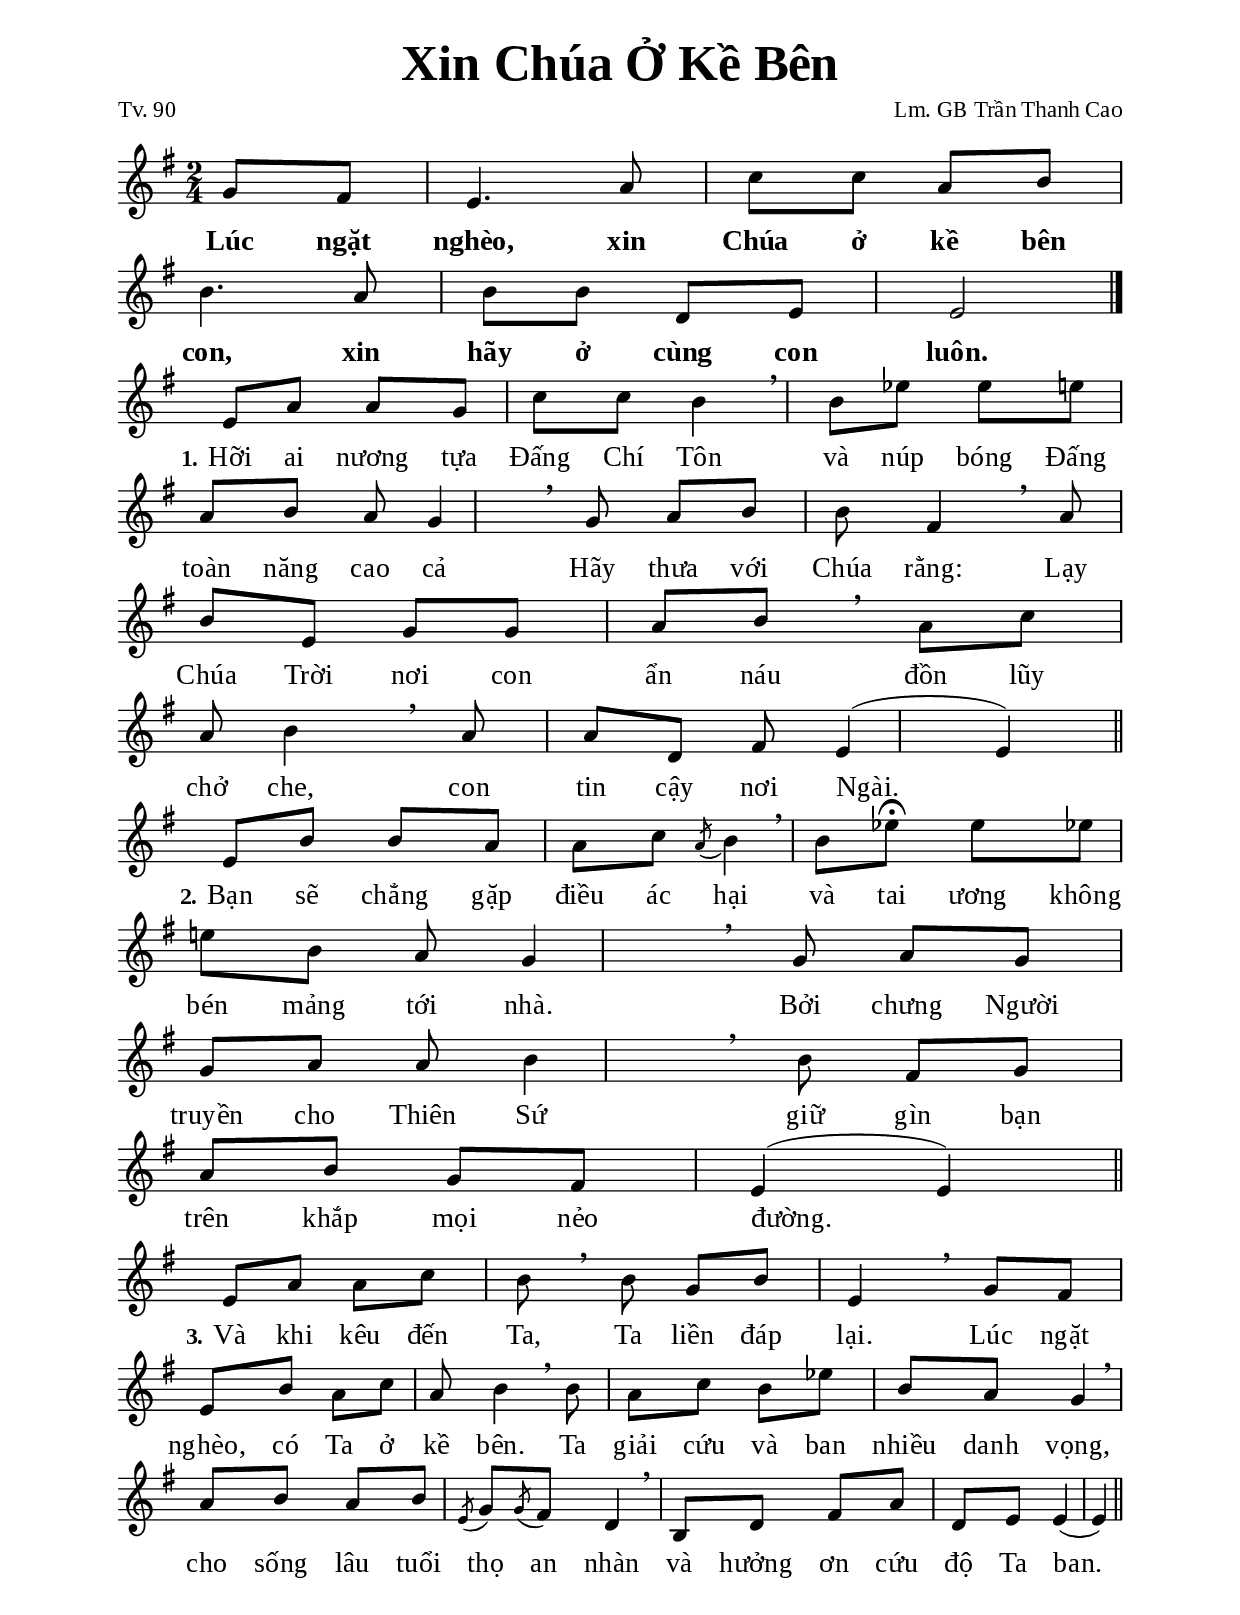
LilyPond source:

% Cài đặt chung
\version "2.22.1"
\include "english.ly"

\header {
  title = \markup { \fontsize #3 "Xin Chúa Ở Kề Bên" }
  poet = "Tv. 90"
  composer = "Lm. GB Trần Thanh Cao"
  arranger = " "
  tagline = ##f
}

% Nhạc điệp khúc
nhacDiepKhuc= \relative c'' {
  \partial 4 g8 fs |
  e4. a8 |
  c c a b |
  b4. a8 |
  b b d, e |
  e2 \bar "|."
}

% Nhạc phiên khúc
nhacPhienKhucMot = \relative c' {
  e8 a a g c c b4 \breathe
  b8 ef ef e a, b a g4 \breathe
  g8 a b b fs4 \breathe
  a8 b e, g g a b \breathe
  a c a b4 \breathe
  a8 a d, fs e4 \tweak extra-offset #'(0 . 3) ^(e) \bar "||"
}

nhacPhienKhucHai = \relative c' {
  e8 b' b a a c \acciaccatura a8 b4 \breathe
  b8 ef \fermata ef ef! e! b a g4 \breathe
  g8 a g g a a b4 \breathe
  b8 fs g a b g fs e4 \tweak extra-offset #'(0 . 3) ^(e) \bar "||"
}

nhacPhienKhucBa = \relative c' {
  e8 a a c b \breathe
  b g b e,4 \breathe
  g8 fs e b' a c a b4 \breathe
  b8 a c b ef b a g4 \breathe
  a8 b a b \acciaccatura e, g \acciaccatura g fs d4 \breathe
  b8 d fs a d, e e4 (e) \bar "||"
}

% Lời điệp khúc
loiDiepKhuc = \lyricmode {
  Lúc ngặt nghèo, xin Chúa ở kề bên con,
  xin hãy ở cùng con luôn.
}

% Lời phiên khúc
loiPhienKhucMot = \lyricmode {
  \set stanza = #"1."
  Hỡi ai nương tựa Đấng Chí Tôn
  và núp bóng Đấng toàn năng cao cả
  Hãy thưa với Chúa rằng: Lạy Chúa Trời nơi con ẩn náu
  đồn lũy chở che, con tin cậy nơi Ngài.
}

loiPhienKhucHai = \lyricmode {
  \set stanza = #"2."
  Bạn sẽ chẳng gặp điều ác hại
  và tai ương không bén mảng tới nhà.
  Bởi chưng Người truyền cho Thiên Sứ giữ gìn bạn
  trên khắp mọi nẻo đường.
}

loiPhienKhucBa = \lyricmode {
  \set stanza = #"3."
  Và khi kêu đến Ta, Ta liền đáp lại.
  Lúc ngặt nghèo, có Ta ở kề bên.
  Ta giải cứu và ban nhiều danh vọng,
  cho sống lâu tuổi thọ an nhàn
  và hưởng ơn cứu độ Ta ban.
}


% Dàn trang
\paper {
  #(set-paper-size "a4")
  top-margin = 20\mm
  bottom-margin = 15\mm
  left-margin = 20\mm
  right-margin = 20\mm
  indent = #0
  #(define fonts
    (make-pango-font-tree
      "Liberation Serif"
      "Liberation Serif"
      "Liberation Serif"
      (/ 20 20)))
  page-count = #1
  system-system-spacing = #'((basic-distance . 12)
                             (minimum-distance . 12)
                             (padding . 1))
  score-system-spacing = #'((basic-distance . 12)
                             (minimum-distance . 12)
                             (padding . 1))
}

% Thiết lập tông và nhịp
TongNhip = { \key g \major \time 2/4 }

\score {
  \new ChoirStaff <<
    \new Staff = diepKhuc \with {
        \consists "Merge_rests_engraver"
        %\magnifyStaff #(magstep +1)
      }
      <<
      \new Voice = beSop {
        \TongNhip \nhacDiepKhuc
      }
    >>
    \new Lyrics \with {
          \override VerticalAxisGroup.
            nonstaff-relatedstaff-spacing.padding = #1.5
          \override VerticalAxisGroup.
            nonstaff-unrelatedstaff-spacing.padding = #1
        }
        \lyricsto beSop \loiDiepKhuc
  >>
  \layout {
    \override Lyrics.LyricText.font-series = #'bold
    \override Lyrics.LyricText.font-size = #+2
    \override Lyrics.LyricSpace.minimum-distance = #6
    \override Score.BarNumber.break-visibility = ##(#f #f #f)
    \override Score.SpacingSpanner.uniform-stretching = ##t
  }
}

\score {
  \new ChoirStaff <<
    \new Staff = phienKhuc \with {
        %\magnifyStaff #(magstep +1)
      }
      <<
      \new Voice = beSop {
        \TongNhip \nhacPhienKhucMot
      }
    >>
    \new Lyrics \with {
          \override VerticalAxisGroup.
            nonstaff-relatedstaff-spacing.padding = #1
          \override VerticalAxisGroup.
            nonstaff-unrelatedstaff-spacing.padding = #1
        }
        \lyricsto beSop \loiPhienKhucMot
  >>
  \layout {
    \override Staff.TimeSignature.transparent = ##t
    \override Lyrics.LyricText.font-size = #+2
    \override Lyrics.LyricSpace.minimum-distance = #3
    \override Score.BarNumber.break-visibility = ##(#f #f #f)
    \override Score.SpacingSpanner.uniform-stretching = ##t
    \set Score.barAlways = ##t
    \set Score.defaultBarType = ""
  } 
}

\score {
  \new ChoirStaff <<
    \new Staff = phienKhuc \with {
        %\magnifyStaff #(magstep +1)
      }
      <<
      \new Voice = beSop {
        \TongNhip \nhacPhienKhucHai
      }
    >>
    \new Lyrics \with {
          \override VerticalAxisGroup.
            nonstaff-relatedstaff-spacing.padding = #1
          \override VerticalAxisGroup.
            nonstaff-unrelatedstaff-spacing.padding = #1
        }
        \lyricsto beSop \loiPhienKhucHai
  >>
  \layout {
    \override Staff.TimeSignature.transparent = ##t
    \override Lyrics.LyricText.font-size = #+2
    \override Lyrics.LyricSpace.minimum-distance = #4
    \override Score.BarNumber.break-visibility = ##(#f #f #f)
    \override Score.SpacingSpanner.uniform-stretching = ##t
    \set Score.barAlways = ##t
    \set Score.defaultBarType = ""
  } 
}

\score {
  \new ChoirStaff <<
    \new Staff = phienKhuc \with {
        %\magnifyStaff #(magstep +1)
      }
      <<
      \new Voice = beSop {
        \TongNhip \nhacPhienKhucBa
      }
    >>
    \new Lyrics \with {
          \override VerticalAxisGroup.
            nonstaff-relatedstaff-spacing.padding = #1
          \override VerticalAxisGroup.
            nonstaff-unrelatedstaff-spacing.padding = #1
        }
        \lyricsto beSop \loiPhienKhucBa
  >>
  \layout {
    \override Staff.TimeSignature.transparent = ##t
    \override Lyrics.LyricText.font-size = #+2
    \override Lyrics.LyricSpace.minimum-distance = #2.5
    \override Score.BarNumber.break-visibility = ##(#f #f #f)
    \override Score.SpacingSpanner.uniform-stretching = ##t
    \set Score.barAlways = ##t
    \set Score.defaultBarType = ""
  } 
}
